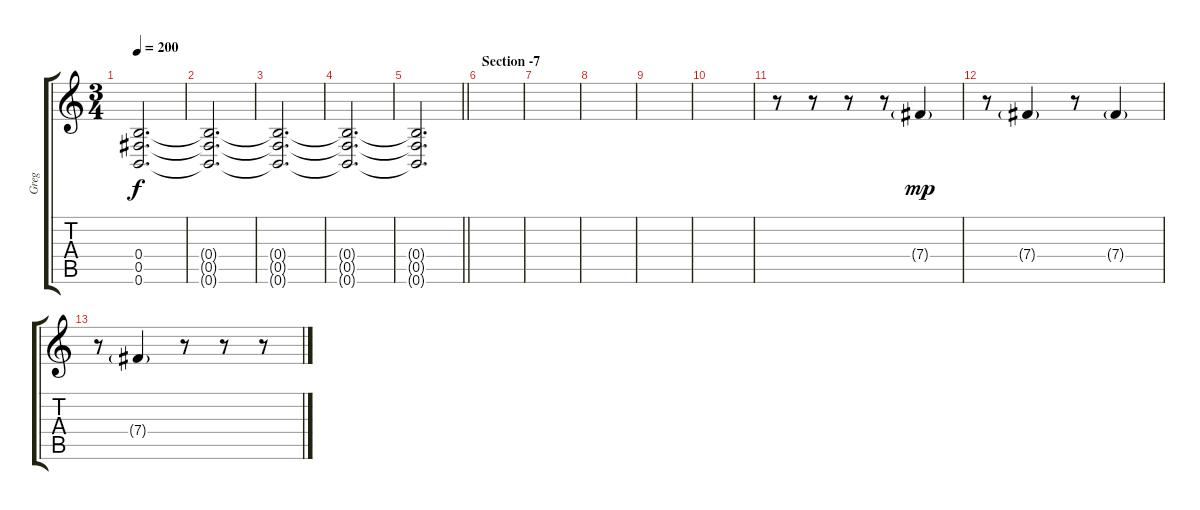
\track ("Greg" "Greg") {instrument distortionguitar}
\staff {score tabs}
\tuning (Db4 Ab3 E3 B2 Gb2 B1) {hide}
\ts (3 4)
\tempo 200
\clef g2
\ks c
(0.4{t} 0.5{t} 0.6{t}).2{d dy f} |
(0.4{t} 0.5{t} 0.6{t}).2{d} |
(0.4{t} 0.5{t} 0.6{t}).2{d} |
(0.4{t} 0.5{t} 0.6{t}).2{d} |
\barLineRight lightlight
(0.4{t} 0.5{t} 0.6{t}).2{d} |
\section ("" "Section -7")
|
|
|
|
|
r.8 r.8 r.8 r.8 7.4{g}.4{dy mp} |
r.8 7.4{g}.4 r.8 7.4{g}.4 |
r.8 7.4{g}.4 r.8 r.8 r.8
